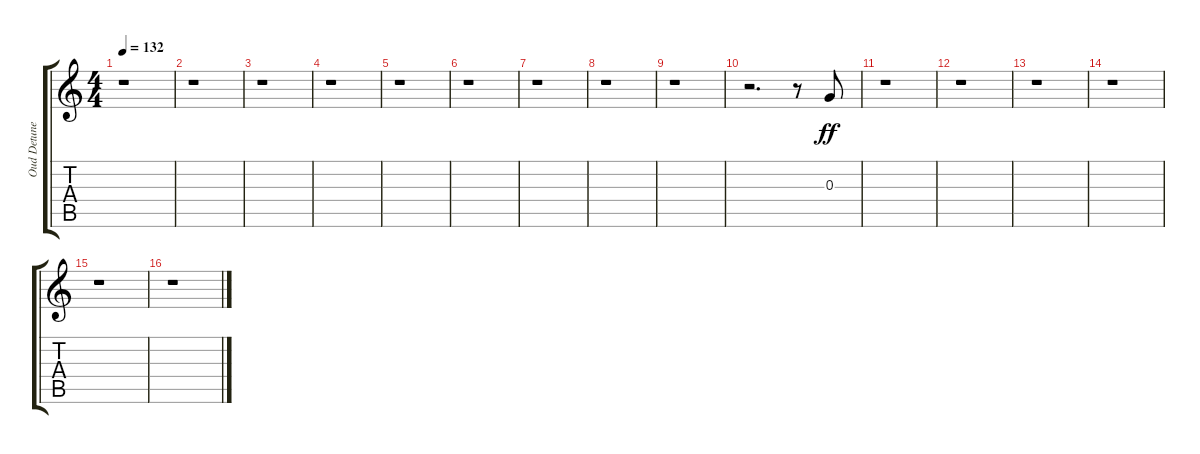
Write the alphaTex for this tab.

\track ("Oud Detune" "Oud Detune") {instrument banjo}
\staff {score tabs}
\tuning (E4 B3 G3 D3 A2 E2) {hide}
\displaytranspose 12
\ts (4 4)
\tempo 132
\clef g2
\ks c
r.1{dy ff} |
r.1 |
r.1 |
r.1 |
r.1 |
r.1 |
r.1 |
r.1 |
r.1 |
r.2{d} r.8 0.3.8 |
r.1 |
r.1 |
r.1 |
r.1 |
r.1 |
r.1
